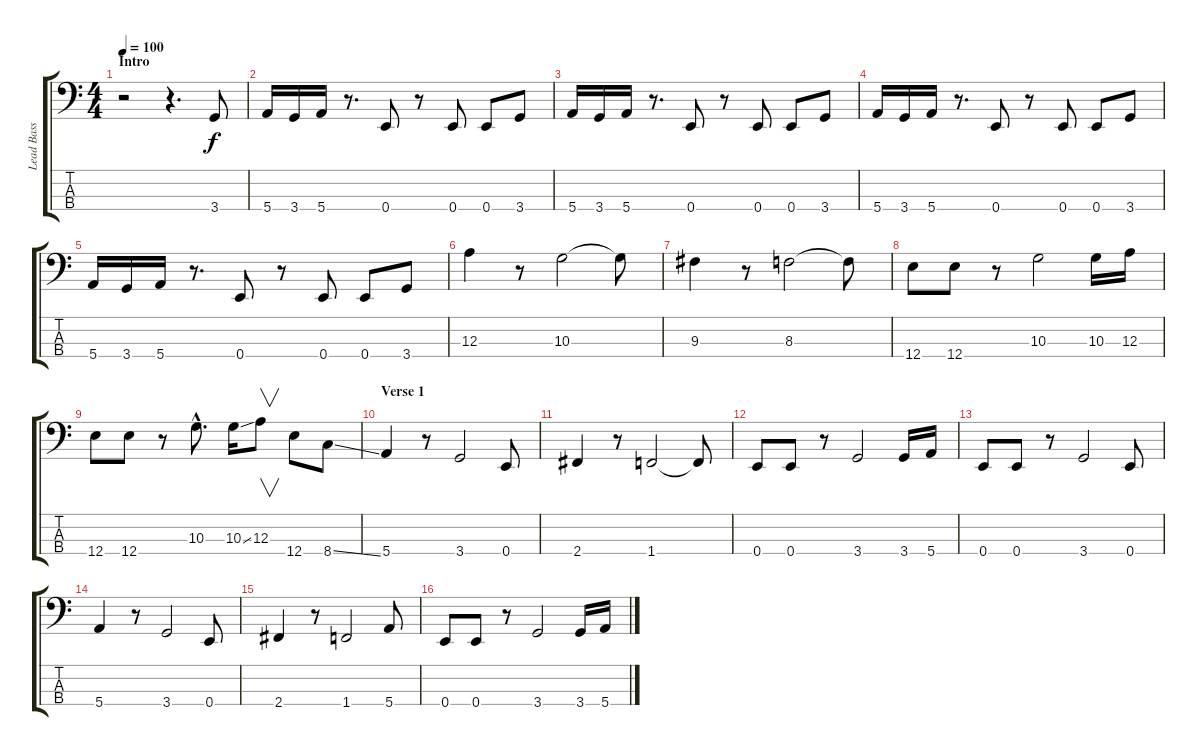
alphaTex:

\track ("Lead Bass" "Lead Bass") {instrument electricbassfinger}
\staff {score tabs}
\tuning (G2 D2 A1 E1) {hide}
\ts (4 4)
\section ("" "Intro")
\tempo 100
\clef f4
\ks c
r.2{dy f instrument electricbassfinger} r.4{d} 3.4.8 |
5.4.16 3.4.16 5.4.16 r.8{d} 0.4.8 r.8 0.4.8 0.4.8 3.4.8 |
5.4.16 3.4.16 5.4.16 r.8{d} 0.4.8 r.8 0.4.8 0.4.8 3.4.8 |
5.4.16 3.4.16 5.4.16 r.8{d} 0.4.8 r.8 0.4.8 0.4.8 3.4.8 |
5.4.16 3.4.16 5.4.16 r.8{d} 0.4.8 r.8 0.4.8 0.4.8 3.4.8 |
12.3.4 r.8 10.3.2 10.3{t}.8 |
9.3.4 r.8 8.3.2 8.3{t}.8 |
12.4.8 12.4.8 r.8 10.3.2 10.3.16 12.3.16 |
12.4.8 12.4.8 r.8 10.3{hac}.8{d} 10.3{ss}.16 12.3.8{v} 12.4.8 8.4{ss}.8 |
\section ("" "Verse 1")
5.4.4 r.8 3.4.2 0.4.8 |
2.4.4 r.8 1.4.2 1.4{t}.8 |
0.4.8 0.4.8 r.8 3.4.2 3.4.16 5.4.16 |
0.4.8 0.4.8 r.8 3.4.2 0.4.8 |
5.4.4 r.8 3.4.2 0.4.8 |
2.4.4 r.8 1.4.2 5.4.8 |
0.4.8 0.4.8 r.8 3.4.2 3.4.16 5.4.16
